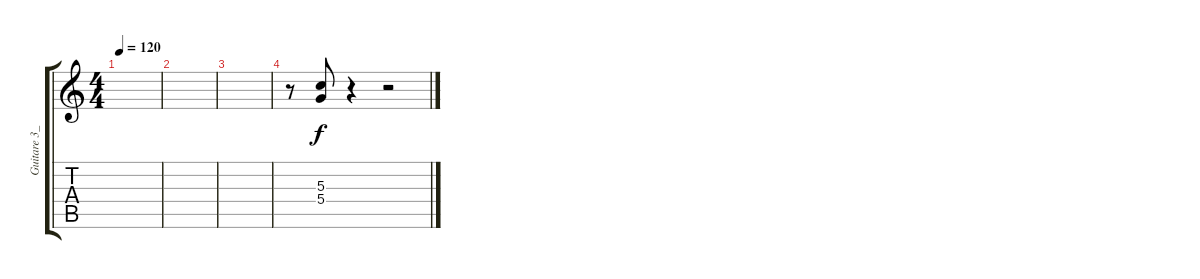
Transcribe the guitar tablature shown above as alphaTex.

\track ("Guitare 3_3" "Guitare 3_") {instrument overdrivenguitar}
\staff {score tabs}
\tuning (E4 B3 G3 D3 A2 E2) {hide}
\ts (4 4)
\tempo 120
\clef g2
\ks c
|
|
|
r.8 (5.3 5.4).8 r.4 r.2
